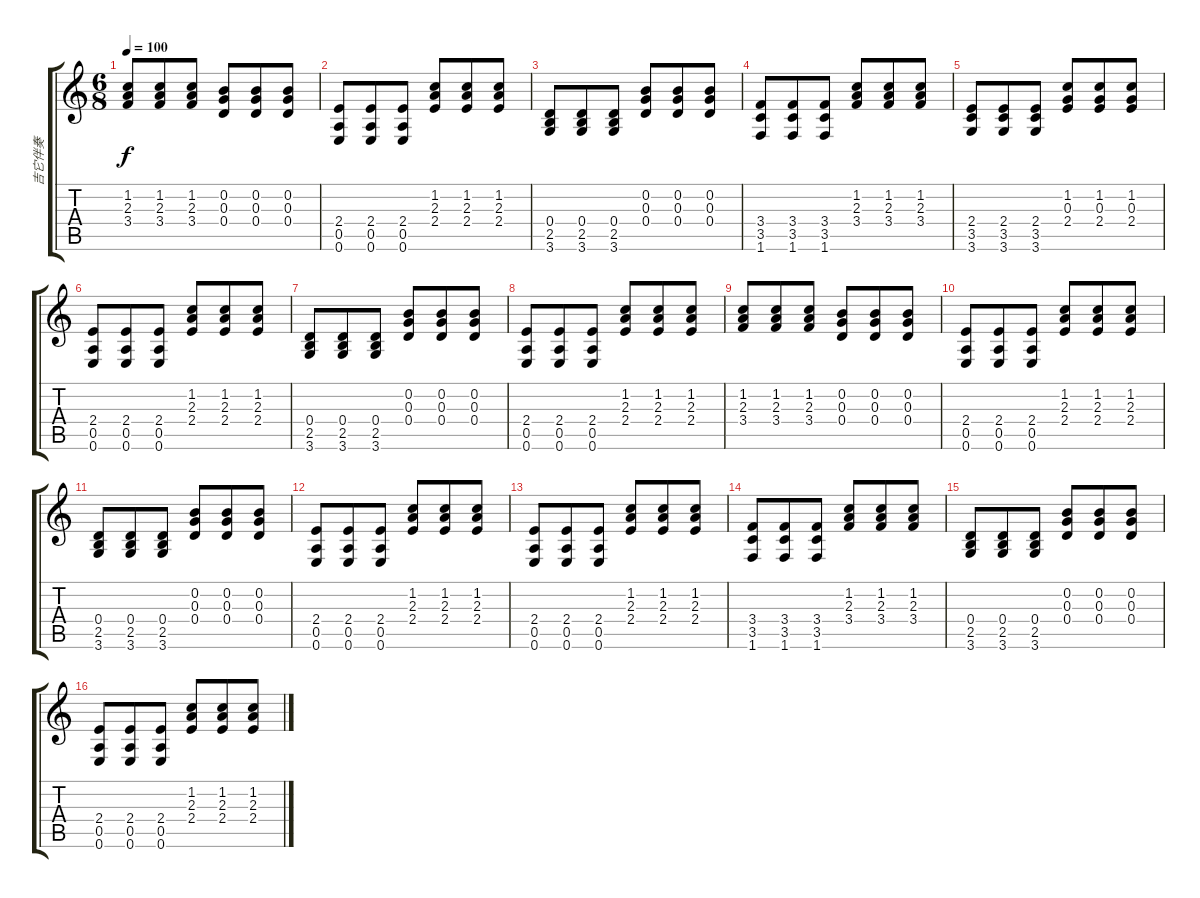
\track ("吉它伴奏" "吉它伴奏") {instrument acousticguitarsteel}
\staff {score tabs}
\tuning (E4 B3 G3 D3 A2 E2) {hide}
\ts (6 8)
\tempo 100
\clef g2
\ks c
(1.2 2.3 3.4).8{dy f} (1.2 2.3 3.4).8 (1.2 2.3 3.4).8 (0.2 0.3 0.4).8 (0.2 0.3 0.4).8 (0.2 0.3 0.4).8 |
(2.4 0.5 0.6).8 (2.4 0.5 0.6).8 (2.4 0.5 0.6).8 (1.2 2.3 2.4).8 (1.2 2.3 2.4).8 (1.2 2.3 2.4).8 |
(0.4 2.5 3.6).8 (0.4 2.5 3.6).8 (0.4 2.5 3.6).8 (0.2 0.3 0.4).8 (0.2 0.3 0.4).8 (0.2 0.3 0.4).8 |
(3.4 3.5 1.6).8 (3.4 3.5 1.6).8 (3.4 3.5 1.6).8 (1.2 2.3 3.4).8 (1.2 2.3 3.4).8 (1.2 2.3 3.4).8 |
(2.4 3.5 3.6).8 (2.4 3.5 3.6).8 (2.4 3.5 3.6).8 (1.2 0.3 2.4).8 (1.2 0.3 2.4).8 (1.2 0.3 2.4).8 |
(2.4 0.5 0.6).8 (2.4 0.5 0.6).8 (2.4 0.5 0.6).8 (1.2 2.3 2.4).8 (1.2 2.3 2.4).8 (1.2 2.3 2.4).8 |
(0.4 2.5 3.6).8 (0.4 2.5 3.6).8 (0.4 2.5 3.6).8 (0.2 0.3 0.4).8 (0.2 0.3 0.4).8 (0.2 0.3 0.4).8 |
(2.4 0.5 0.6).8 (2.4 0.5 0.6).8 (2.4 0.5 0.6).8 (1.2 2.3 2.4).8 (1.2 2.3 2.4).8 (1.2 2.3 2.4).8 |
(1.2 2.3 3.4).8 (1.2 2.3 3.4).8 (1.2 2.3 3.4).8 (0.2 0.3 0.4).8 (0.2 0.3 0.4).8 (0.2 0.3 0.4).8 |
(2.4 0.5 0.6).8 (2.4 0.5 0.6).8 (2.4 0.5 0.6).8 (1.2 2.3 2.4).8 (1.2 2.3 2.4).8 (1.2 2.3 2.4).8 |
(0.4 2.5 3.6).8 (0.4 2.5 3.6).8 (0.4 2.5 3.6).8 (0.2 0.3 0.4).8 (0.2 0.3 0.4).8 (0.2 0.3 0.4).8 |
(2.4 0.5 0.6).8 (2.4 0.5 0.6).8 (2.4 0.5 0.6).8 (1.2 2.3 2.4).8 (1.2 2.3 2.4).8 (1.2 2.3 2.4).8 |
(2.4 0.5 0.6).8 (2.4 0.5 0.6).8 (2.4 0.5 0.6).8 (1.2 2.3 2.4).8 (1.2 2.3 2.4).8 (1.2 2.3 2.4).8 |
(3.4 3.5 1.6).8 (3.4 3.5 1.6).8 (3.4 3.5 1.6).8 (1.2 2.3 3.4).8 (1.2 2.3 3.4).8 (1.2 2.3 3.4).8 |
(0.4 2.5 3.6).8 (0.4 2.5 3.6).8 (0.4 2.5 3.6).8 (0.2 0.3 0.4).8 (0.2 0.3 0.4).8 (0.2 0.3 0.4).8 |
(2.4 0.5 0.6).8 (2.4 0.5 0.6).8 (2.4 0.5 0.6).8 (1.2 2.3 2.4).8 (1.2 2.3 2.4).8 (1.2 2.3 2.4).8
